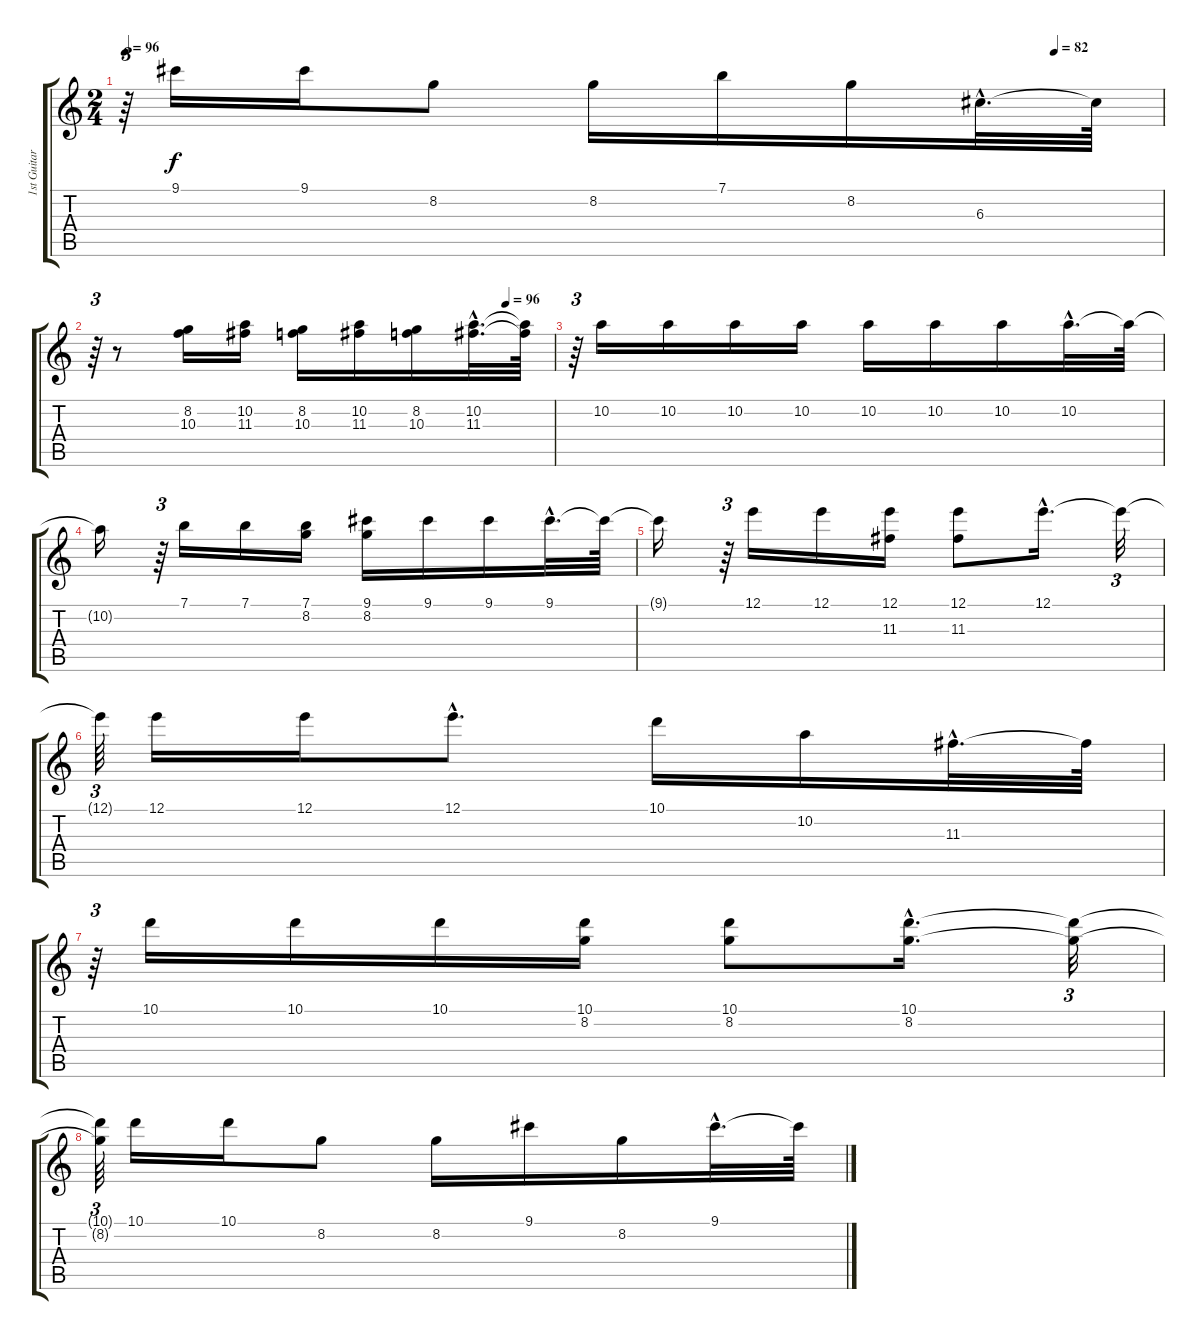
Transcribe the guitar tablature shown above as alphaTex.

\track ("1st Guitar" "1st Guitar") {instrument acousticguitarnylon}
\staff {score tabs}
\tuning (E4 B3 G3 D3 A2 E2) {hide}
\ts (2 4)
\tempo 96
\tempo (82 0.8958333333333334)
\clef g2
\ks c
r.64{tu (3 2) dy f} 9.1.16 9.1.16 8.2.8 8.2.16 7.1.16 8.2.16 6.3{hac}.32{d} 6.3{t}.64 |
\tempo (96 0.8958333333333334)
r.64{tu (3 2)} r.8 (8.2 10.3).16 (10.2 11.3).16 (8.2 10.3).16 (10.2 11.3).16 (8.2 10.3).16 (10.2{hac} 11.3{hac}).32{d} (10.2{t} 11.3{t}).64 |
r.64{tu (3 2)} 10.2.16 10.2.16 10.2.16 10.2.16 10.2.16 10.2.16 10.2.16 10.2{hac}.32{d} 10.2{t}.64 |
10.2{t}.16 r.64{tu (3 2)} 7.1.16 7.1.16 (7.1 8.2).16 (9.1 8.2).16 9.1.16 9.1.16 9.1{hac}.32{d} 9.1{t}.64 |
9.1{t}.16 r.64{tu (3 2)} 12.1.16 12.1.16 (12.1 11.3).16 (12.1 11.3).8 12.1{hac}.16{d} 12.1{t}.32{tu (3 2)} |
12.1{t}.64{tu (3 2)} 12.1.16 12.1.16 12.1{hac}.8{d} 10.1.16 10.2.16 11.3{hac}.32{d} 11.3{t}.64 |
r.64{tu (3 2)} 10.1.16 10.1.16 10.1.16 (10.1 8.2).16 (10.1 8.2).8 (10.1{hac} 8.2{hac}).16{d} (10.1{t} 8.2{t}).32{tu (3 2)} |
(10.1{t} 8.2{t}).64{tu (3 2)} 10.1.16 10.1.16 8.2.8 8.2.16 9.1.16 8.2.16 9.1{hac}.32{d} 9.1{t}.64
